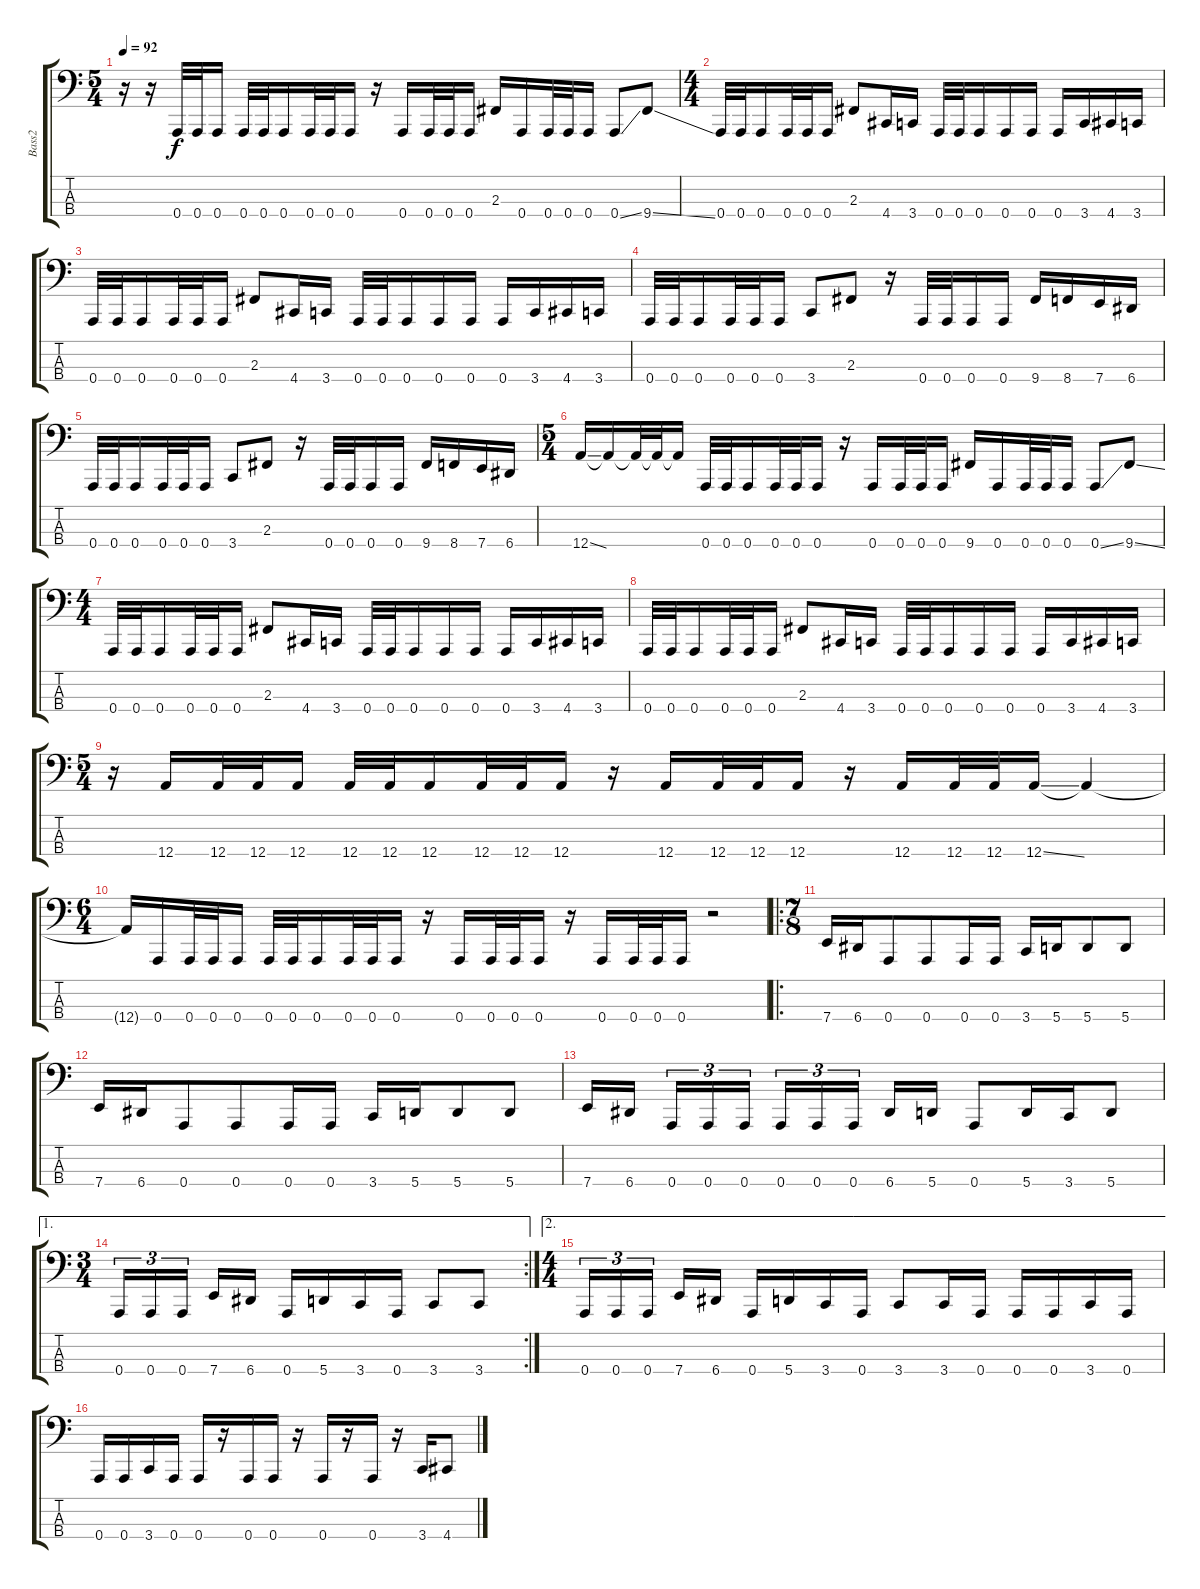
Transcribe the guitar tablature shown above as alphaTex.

\track ("Bass2" "Bass2") {instrument slapbass1}
\staff {score tabs}
\tuning (D2 A1 E1 A0) {hide}
\ts (5 4)
\tempo 92
\clef f4
\ks c
r.16{dy f} r.16 0.4.32 0.4.32 0.4.16 0.4.32 0.4.32 0.4.16 0.4.32 0.4.32 0.4.16 r.16 0.4.16 0.4.32 0.4.32 0.4.16 2.3.16 0.4.16 0.4.32 0.4.32 0.4.16 0.4{ss}.8 9.4{ss}.8 |
\ts (4 4)
0.4.32 0.4.32 0.4.16 0.4.32 0.4.32 0.4.16 2.3.8 4.4.16 3.4.16 0.4.32 0.4.32 0.4.16 0.4.16 0.4.16 0.4.16 3.4.16 4.4.16 3.4.16 |
0.4.32 0.4.32 0.4.16 0.4.32 0.4.32 0.4.16 2.3.8 4.4.16 3.4.16 0.4.32 0.4.32 0.4.16 0.4.16 0.4.16 0.4.16 3.4.16 4.4.16 3.4.16 |
0.4.32 0.4.32 0.4.16 0.4.32 0.4.32 0.4.16 3.4.8 2.3.8 r.16 0.4.32 0.4.32 0.4.16 0.4.16 9.4.16 8.4.16 7.4.16 6.4.16 |
0.4.32 0.4.32 0.4.16 0.4.32 0.4.32 0.4.16 3.4.8 2.3.8 r.16 0.4.32 0.4.32 0.4.16 0.4.16 9.4.16 8.4.16 7.4.16 6.4.16 |
\ts (5 4)
12.4{ss}.16 12.4{t}.16 12.4{t}.32 12.4{t}.32 12.4{t}.16 0.4.32 0.4.32 0.4.16 0.4.32 0.4.32 0.4.16 r.16 0.4.16 0.4.32 0.4.32 0.4.16 9.4.16 0.4.16 0.4.32 0.4.32 0.4.16 0.4{ss}.8 9.4{ss}.8 |
\ts (4 4)
0.4.32 0.4.32 0.4.16 0.4.32 0.4.32 0.4.16 2.3.8 4.4.16 3.4.16 0.4.32 0.4.32 0.4.16 0.4.16 0.4.16 0.4.16 3.4.16 4.4.16 3.4.16 |
0.4.32 0.4.32 0.4.16 0.4.32 0.4.32 0.4.16 2.3.8 4.4.16 3.4.16 0.4.32 0.4.32 0.4.16 0.4.16 0.4.16 0.4.16 3.4.16 4.4.16 3.4.16 |
\ts (5 4)
r.16 12.4.16 12.4.32 12.4.32 12.4.16 12.4.32 12.4.32 12.4.16 12.4.32 12.4.32 12.4.16 r.16 12.4.16 12.4.32 12.4.32 12.4.16 r.16 12.4.16 12.4.32 12.4.32 12.4{ss}.16 12.4{t}.4 |
\ts (6 4)
12.4{t}.16 0.4.16 0.4.32 0.4.32 0.4.16 0.4.32 0.4.32 0.4.16 0.4.32 0.4.32 0.4.16 r.16 0.4.16 0.4.32 0.4.32 0.4.16 r.16 0.4.16 0.4.32 0.4.32 0.4.16 r.2 |
\ro
\ts (7 8)
7.4.16 6.4.16 0.4.8 0.4.8 0.4.16 0.4.16 3.4.16 5.4.16 5.4.8 5.4.8 |
7.4.16 6.4.16 0.4.8 0.4.8 0.4.16 0.4.16 3.4.16 5.4.16 5.4.8 5.4.8 |
7.4.16 6.4.16 0.4.16{tu (3 2)} 0.4.16{tu (3 2)} 0.4.16{tu (3 2)} 0.4.16{tu (3 2)} 0.4.16{tu (3 2)} 0.4.16{tu (3 2)} 6.4.16 5.4.16 0.4.8 5.4.16 3.4.16 5.4.8 |
\ae 1
\rc 2
\ts (3 4)
0.4.16{tu (3 2)} 0.4.16{tu (3 2)} 0.4.16{tu (3 2)} 7.4.16 6.4.16 0.4.16 5.4.16 3.4.16 0.4.16 3.4.8 3.4.8 |
\ae 2
\ts (4 4)
0.4.16{tu (3 2)} 0.4.16{tu (3 2)} 0.4.16{tu (3 2)} 7.4.16 6.4.16 0.4.16 5.4.16 3.4.16 0.4.16 3.4.8 3.4.16 0.4.16 0.4.16 0.4.16 3.4.16 0.4.16 |
0.4.16 0.4.16 3.4.16 0.4.16 0.4.16 r.16 0.4.16 0.4.16 r.16 0.4.16 r.16 0.4.16 r.16 3.4.16 4.4.8
